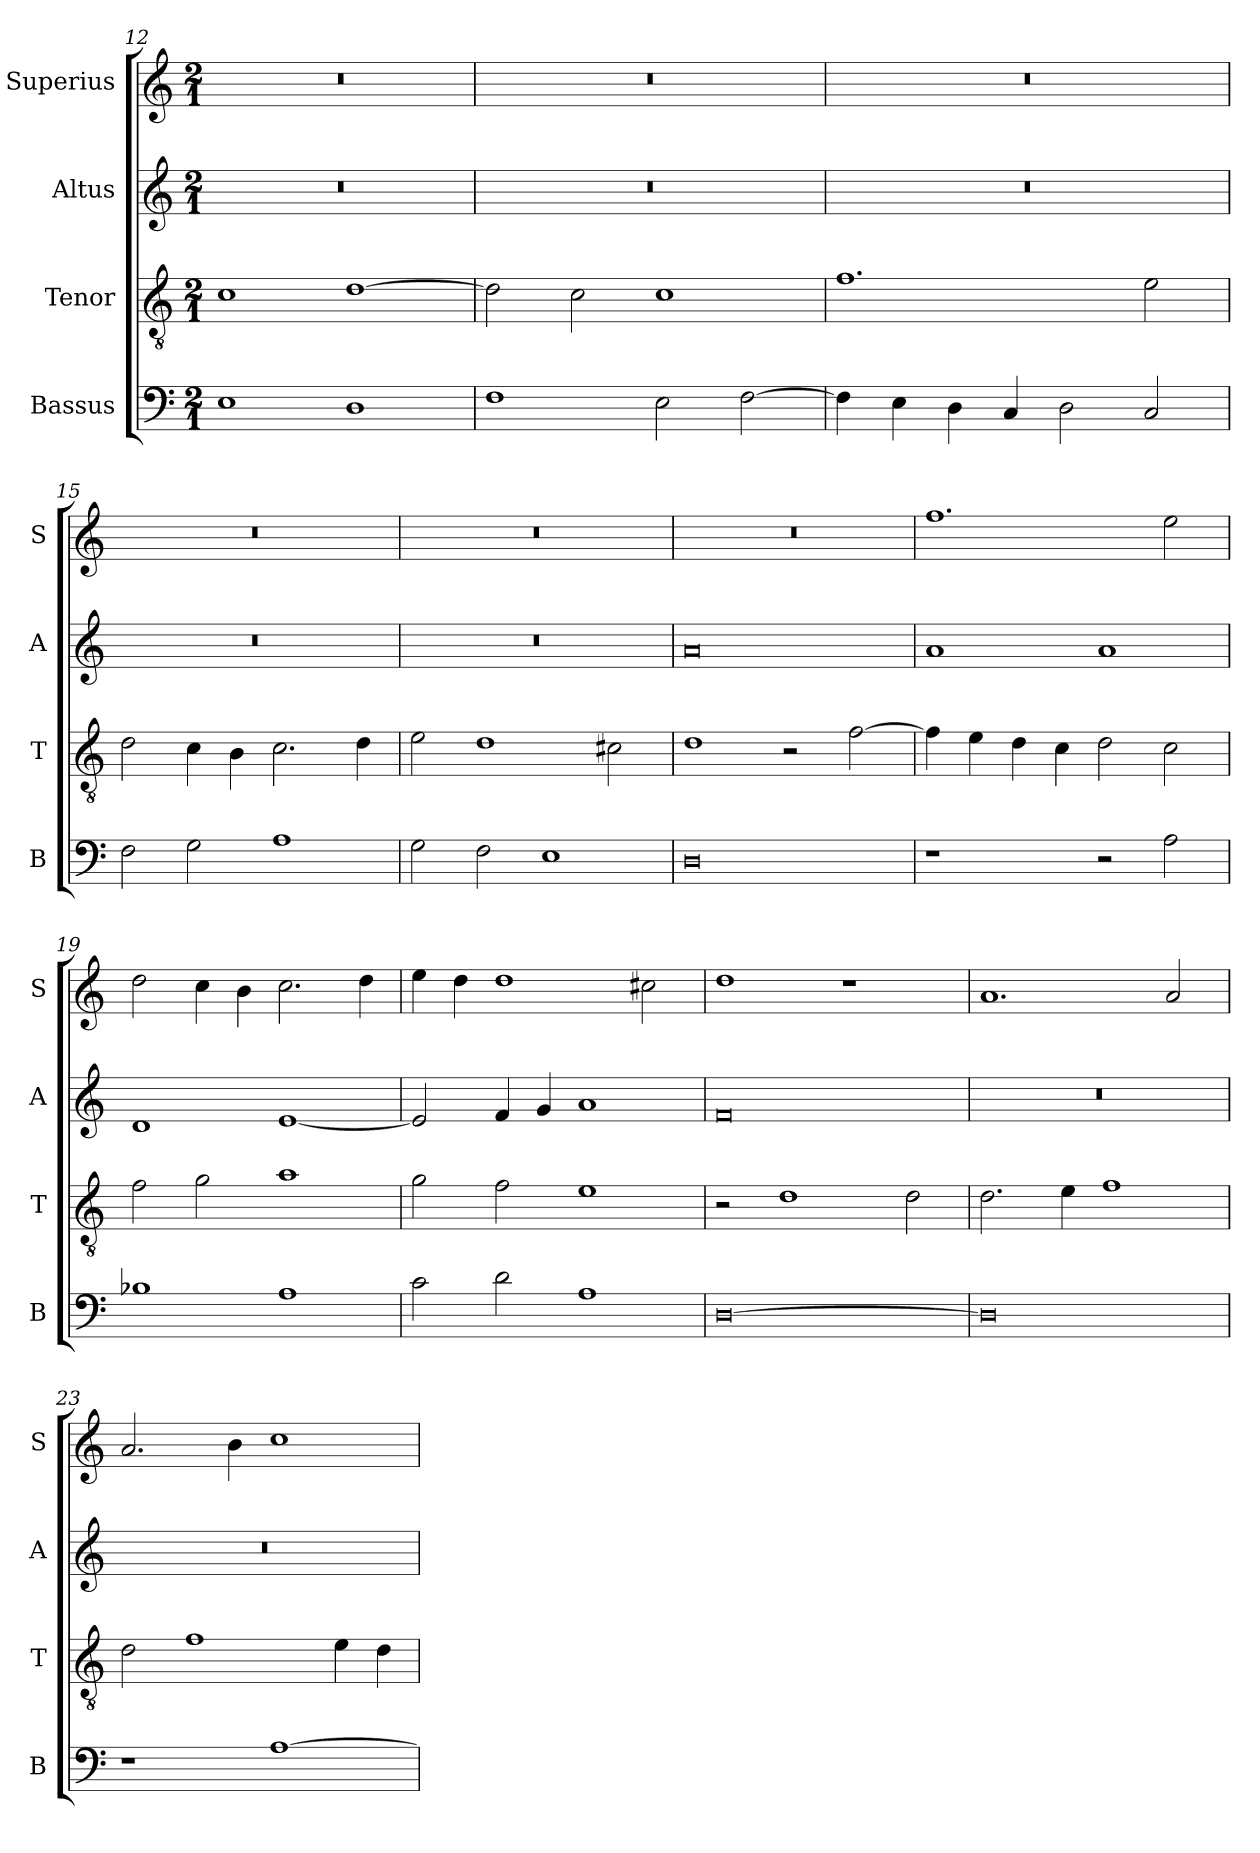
**kern	**kern	**kern	**kern
*part4	*part3	*part2	*part1
*staff4	*staff3	*staff2	*staff1
*I"Bassus	*I"Tenor	*I"Altus	*I"Superius
*I'B	*I'T	*I'A	*I'S
*clefF4	*clefGv2	*clefG2	*clefG2
*k[]	*k[]	*k[]	*k[]
*C:	*C:	*C:	*C:
*M2/1	*M2/1	*M2/1	*M2/1
=12	=12	=12	=12
1E	1c	0r	0r
1D	[1d	.	.
=13	=13	=13	=13
1F	2d]	0r	0r
.	2c	.	.
2E	1c	.	.
[2F	.	.	.
=14	=14	=14	=14
4F]	1.f	0r	0r
4E	.	.	.
4D	.	.	.
4C	.	.	.
2D	.	.	.
2C	2e	.	.
=15	=15	=15	=15
2F	2d	0r	0r
2G	4c	.	.
.	4B	.	.
1A	2.c	.	.
.	4d	.	.
=16	=16	=16	=16
2G	2e	0r	0r
2F	1d	.	.
1E	.	.	.
.	2c#X	.	.
=17	=17	=17	=17
0D	1d	0a	0r
.	2r	.	.
.	[2f	.	.
=18	=18	=18	=18
1r	4f]	1a	1.ff
.	4e	.	.
.	4d	.	.
.	4c	.	.
2r	2d	1a	.
2A	2c	.	2ee
=19	=19	=19	=19
1B-X	2f	1d	2dd
.	2g	.	4cc
.	.	.	4b
1A	1a	[1e	2.cc
.	.	.	4dd
=20	=20	=20	=20
2c	2g	2e]	4ee
.	.	.	4dd
2d	2f	4f	1dd
.	.	4g	.
1A	1e	1a	.
.	.	.	2cc#X
=21	=21	=21	=21
[0D	2r	0f	1dd
.	1d	.	.
.	.	.	1r
.	2d	.	.
=22	=22	=22	=22
0D]	2.d	0r	1.a
.	4e	.	.
.	1f	.	.
.	.	.	2a
=23	=23	=23	=23
1r	2d	0r	2.a
.	1f	.	.
.	.	.	4b
[1A	.	.	1cc
.	4e	.	.
.	4d	.	.
=	=	=	=
*-	*-	*-	*-
